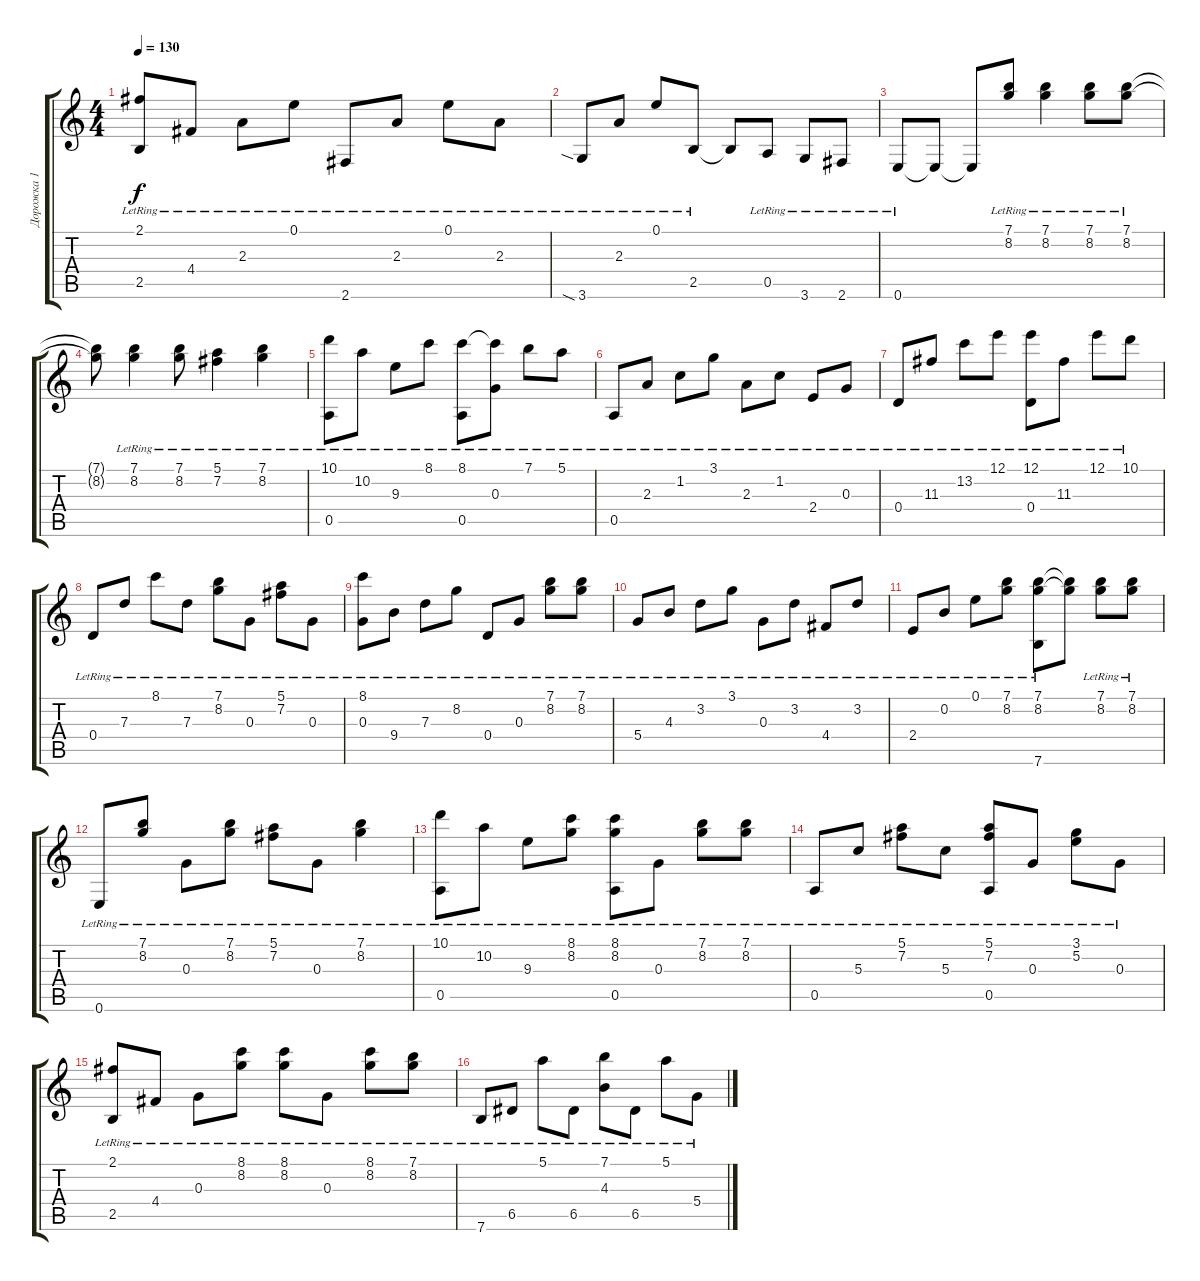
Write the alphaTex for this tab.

\track ("Дорожка 1" "Дорожка 1") {instrument acousticguitarsteel}
\staff {score tabs}
\tuning (E4 B3 G3 D3 A2 E2) {hide}
\ts (4 4)
\tempo 130
\clef g2
\ks c
(2.1{lr} 2.5{lr}).8{dy f} 4.4{lr}.8 2.3{lr}.8 0.1{lr}.8 2.6{lr}.8 2.3{lr}.8 0.1{lr}.8 2.3{lr}.8 |
3.6{sia lr}.8 2.3{lr}.8 0.1{lr}.8 2.5{lr}.8 2.5{t}.8 0.5{lr}.8 3.6{lr}.8 2.6{lr}.8 |
0.6{lr}.8 0.6{t}.8 0.6{t}.8 (7.1{lr} 8.2{lr}).8 (7.1{lr} 8.2{lr}).4 (7.1{lr} 8.2{lr}).8 (7.1{lr} 8.2{lr}).8 |
(7.1{t} 8.2{t}).8 (7.1{lr} 8.2{lr}).4 (7.1{lr} 8.2{lr}).8 (5.1{lr} 7.2{lr}).4 (7.1{lr} 8.2{lr}).4 |
(10.1{lr} 0.5{lr}).8 10.2{lr}.8 9.3{lr}.8 8.1{lr}.8 (8.1{lr} 0.5{lr}).8 (8.1{t} 0.3{lr}).8 7.1{lr}.8 5.1{lr}.8 |
0.5{lr}.8 2.3{lr}.8 1.2{lr}.8 3.1{lr}.8 2.3{lr}.8 1.2{lr}.8 2.4{lr}.8 0.3{lr}.8 |
0.4{lr}.8 11.3{lr}.8 13.2{lr}.8 12.1{lr}.8 (12.1{lr} 0.4{lr}).8 11.3{lr}.8 12.1{lr}.8 10.1{lr}.8 |
0.4{lr}.8 7.3{lr}.8 8.1{lr}.8 7.3{lr}.8 (7.1{lr} 8.2{lr}).8 0.3{lr}.8 (5.1{lr} 7.2{lr}).8 0.3{lr}.8 |
(8.1{lr} 0.3).8 9.4{lr}.8 7.3{lr}.8 8.2{lr}.8 0.4{lr}.8 0.3{lr}.8 (7.1{lr} 8.2{lr}).8 (7.1{lr} 8.2{lr}).8 |
5.4{lr}.8 4.3{lr}.8 3.2{lr}.8 3.1{lr}.8 0.3{lr}.8 3.2{lr}.8 4.4{lr}.8 3.2{lr}.8 |
2.4{lr}.8 0.2{lr}.8 0.1{lr}.8 (7.1{lr} 8.2{lr}).8 (7.1{lr} 8.2{lr} 7.6{lr}).8 (7.1{t} 8.2{t}).8 (7.1{lr} 8.2{lr}).8 (7.1{lr} 8.2{lr}).8 |
0.6{lr}.8 (7.1{lr} 8.2).8 0.3{lr}.8 (7.1{lr} 8.2{lr}).8 (5.1{lr} 7.2{lr}).8 0.3{lr}.8 (7.1{lr} 8.2{lr}).4 |
(10.1{lr} 0.5{lr}).8 10.2{lr}.8 9.3{lr}.8 (8.1{lr} 8.2{lr}).8 (8.1{lr} 8.2{lr} 0.5{lr}).8 0.3{lr}.8 (7.1{lr} 8.2{lr}).8 (7.1{lr} 8.2{lr}).8 |
0.5{lr}.8 5.3{lr}.8 (5.1 7.2{lr}).8 5.3{lr}.8 (5.1{lr} 7.2{lr} 0.5{lr}).8 0.3{lr}.8 (3.1{lr} 5.2{lr}).8 0.3{lr}.8 |
(2.1{lr} 2.5{lr}).8 4.4{lr}.8 0.3{lr}.8 (8.1{lr} 8.2{lr}).8 (8.1{lr} 8.2{lr}).8 0.3{lr}.8 (8.1{lr} 8.2{lr}).8 (7.1{lr} 8.2{lr}).8 |
7.6{lr}.8 6.5{lr}.8 5.1{lr}.8 6.5{lr}.8 (7.1{lr} 4.3{lr}).8 6.5{lr}.8 5.1{lr}.8 5.4{lr}.8
